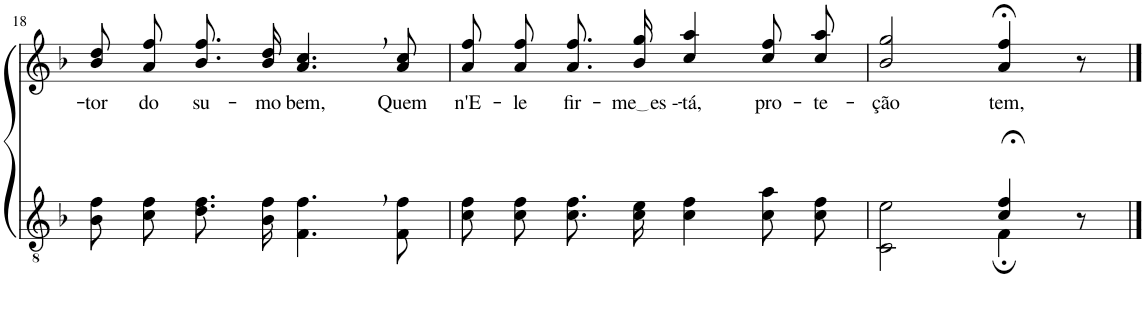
**kern	**kern	**text
*part2	*part1	*part1
*staff2	*staff1	*staff1
*I"Parte III e IV	*I"Parte I e II	*
!!LO:PB:g=z
*clefGv2	*clefG2	*
*Trd4c7	*Trd4c7	*
*k[b-]	*k[b-]	*
*M4/4	*M4/4	*
=18	=18	=18
!	!	!LO:LY:b
8B-\ 8f\L	8b-\ 8dd\L	tor
!	!	!LO:LY:b
8c\ 8f\J	8a\ 8ff\J	do
!	!	!LO:LY:b
8.d\ 8.f\L	8.b-\ 8.ff\L	su-
!	!	!LO:LY:b
16B-\ 16f\Jk	16b-\ 16dd\Jk	-mo
!	!	!LO:LY:b
4.F\, 4.f\,	4.a/, 4.cc/,	bem,
!	!	!LO:LY:b
8F\ 8f\	8a/ 8cc/	Quem
=19	=19	=19
!	!	!LO:LY:b
8c\ 8f\L	8a\ 8ff\L	n'E-
!	!	!LO:LY:b
8c\ 8f\J	8a\ 8ff\J	-le
!	!	!LO:LY:b
8.c\ 8.f\L	8.a\ 8.ff\L	fir-
!	!	!LO:LY:b
16c\ 16e\Jk	16b-\ 16gg\Jk	me es -
!	!	!LO:LY:b
4c\ 4f\	4cc/ 4aa/	-tá,
!	!	!LO:LY:b
8c\ 8a\L	8cc\ 8ff\L	pro-
!	!	!LO:LY:b
8c\ 8f\J	8cc\ 8aa\J	-te-
=20	=20	=20
*^	*	*
!	!	!	!LO:LY:b
2ryy	2C\ 2e\	2b-/ 2gg/	-ção
!	!	!	!LO:LY:b
4c/;< 4f/;<	4F;\	4a/;< 4ff/;<	tem,
8r	8ryy	8r	.
*v	*v	*	*
==	==	==
*-	*-	*-
